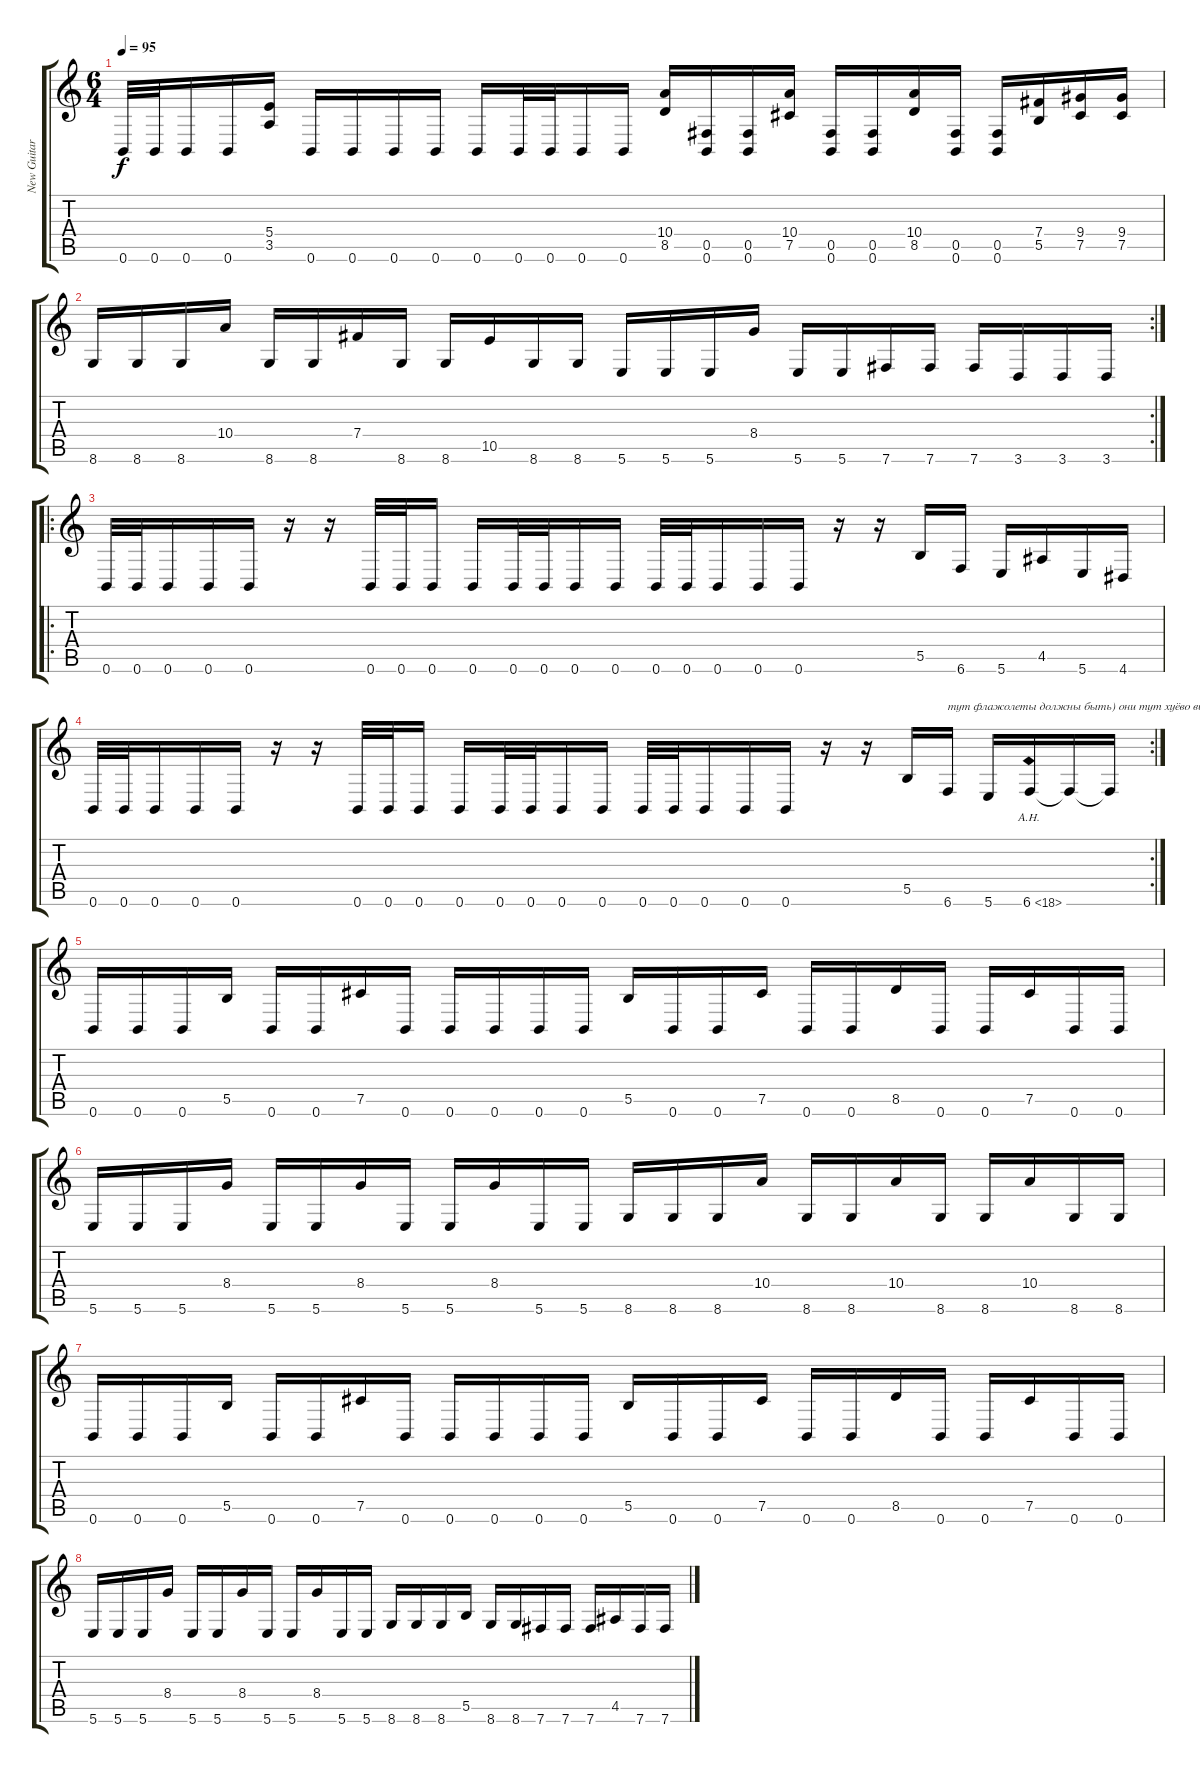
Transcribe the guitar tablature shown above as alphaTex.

\track ("New Guitar" "New Guitar") {instrument overdrivenguitar}
\staff {score tabs}
\tuning (Db4 Ab3 E3 B2 Gb2 B1) {hide}
\ts (6 4)
\tempo 95
\clef g2
\ks c
0.6.32{dy f} 0.6.32 0.6.16 0.6.16 (5.4 3.5).16 0.6.16 0.6.16 0.6.16 0.6.16 0.6.16 0.6.32 0.6.32 0.6.16 0.6.16 (10.4 8.5).16 (0.5 0.6).16 (0.5 0.6).16 (10.4 7.5).16 (0.5 0.6).16 (0.5 0.6).16 (10.4 8.5).16 (0.5 0.6).16 (0.5 0.6).16 (7.4 5.5).16 (9.4 7.5).16 (9.4 7.5).16 |
\rc 2
8.6.16 8.6.16 8.6.16 10.4.16 8.6.16 8.6.16 7.4.16 8.6.16 8.6.16 10.5.16 8.6.16 8.6.16 5.6.16 5.6.16 5.6.16 8.4.16 5.6.16 5.6.16 7.6.16 7.6.16 7.6.16 3.6.16 3.6.16 3.6.16 |
\ro
0.6.32 0.6.32 0.6.16 0.6.16 0.6.16 r.16 r.16 0.6.32 0.6.32 0.6.16 0.6.16 0.6.32 0.6.32 0.6.16 0.6.16 0.6.32 0.6.32 0.6.16 0.6.16 0.6.16 r.16 r.16 5.5.16 6.6.16 5.6.16 4.5.16 5.6.16 4.6.16 |
\rc 2
0.6.32 0.6.32 0.6.16 0.6.16 0.6.16 r.16 r.16 0.6.32 0.6.32 0.6.16 0.6.16 0.6.32 0.6.32 0.6.16 0.6.16 0.6.32 0.6.32 0.6.16 0.6.16 0.6.16 r.16 r.16 5.5.16 6.6.16{txt "тут флажолеты должны быть) они тут хуёво вышли"} 5.6.16 6.6{ah 12}.16 6.6{t}.16 6.6{t}.16 |
0.6.16 0.6.16 0.6.16 5.5.16 0.6.16 0.6.16 7.5.16 0.6.16 0.6.16 0.6.16 0.6.16 0.6.16 5.5.16 0.6.16 0.6.16 7.5.16 0.6.16 0.6.16 8.5.16 0.6.16 0.6.16 7.5.16 0.6.16 0.6.16 |
5.6.16 5.6.16 5.6.16 8.4.16 5.6.16 5.6.16 8.4.16 5.6.16 5.6.16 8.4.16 5.6.16 5.6.16 8.6.16 8.6.16 8.6.16 10.4.16 8.6.16 8.6.16 10.4.16 8.6.16 8.6.16 10.4.16 8.6.16 8.6.16 |
0.6.16 0.6.16 0.6.16 5.5.16 0.6.16 0.6.16 7.5.16 0.6.16 0.6.16 0.6.16 0.6.16 0.6.16 5.5.16 0.6.16 0.6.16 7.5.16 0.6.16 0.6.16 8.5.16 0.6.16 0.6.16 7.5.16 0.6.16 0.6.16 |
5.6.16 5.6.16 5.6.16 8.4.16 5.6.16 5.6.16 8.4.16 5.6.16 5.6.16 8.4.16 5.6.16 5.6.16 8.6.16 8.6.16 8.6.16 5.5.16 8.6.16 8.6.16 7.6.16 7.6.16 7.6.16 4.5.16 7.6.16 7.6.16
